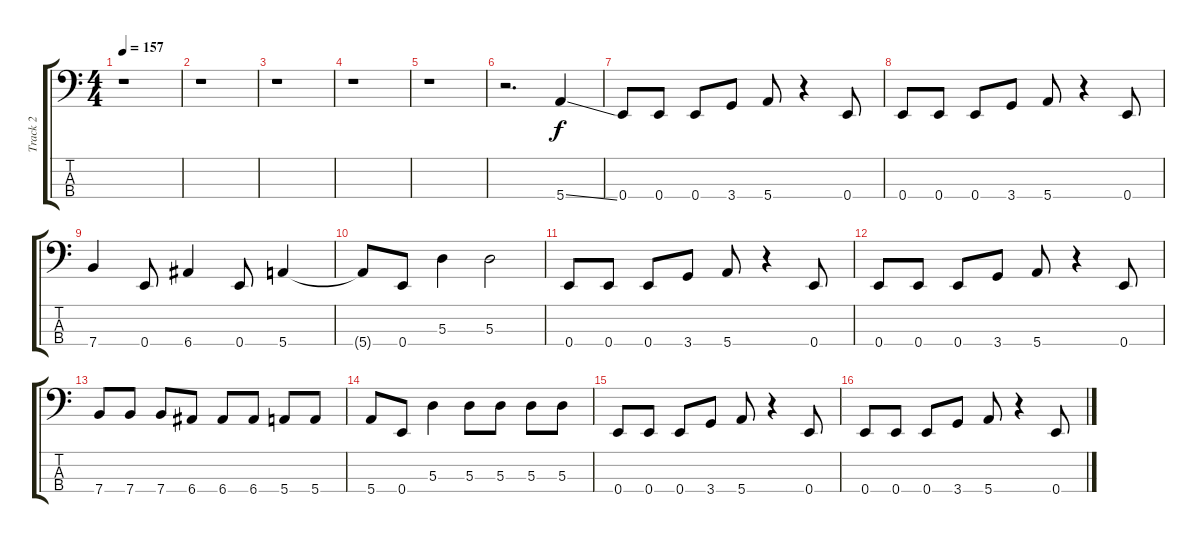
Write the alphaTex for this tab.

\track ("Track 2" "Track 2") {instrument electricbasspick}
\staff {score tabs}
\tuning (G2 D2 A1 E1) {hide}
\ts (4 4)
\tempo 157
\clef f4
\ks c
r.1{dy f instrument electricbasspick} |
r.1 |
r.1 |
r.1 |
r.1 |
r.2{d} 5.4{ss}.4 |
0.4.8 0.4.8 0.4.8 3.4.8 5.4.8 r.4 0.4.8 |
0.4.8 0.4.8 0.4.8 3.4.8 5.4.8 r.4 0.4.8 |
7.4.4 0.4.8 6.4.4 0.4.8 5.4.4 |
5.4{t}.8 0.4.8 5.3.4 5.3.2 |
0.4.8 0.4.8 0.4.8 3.4.8 5.4.8 r.4 0.4.8 |
0.4.8 0.4.8 0.4.8 3.4.8 5.4.8 r.4 0.4.8 |
7.4.8 7.4.8 7.4.8 6.4.8 6.4.8 6.4.8 5.4.8 5.4.8 |
5.4.8 0.4.8 5.3.4 5.3.8 5.3.8 5.3.8 5.3.8 |
0.4.8 0.4.8 0.4.8 3.4.8 5.4.8 r.4 0.4.8 |
0.4.8 0.4.8 0.4.8 3.4.8 5.4.8 r.4 0.4.8
